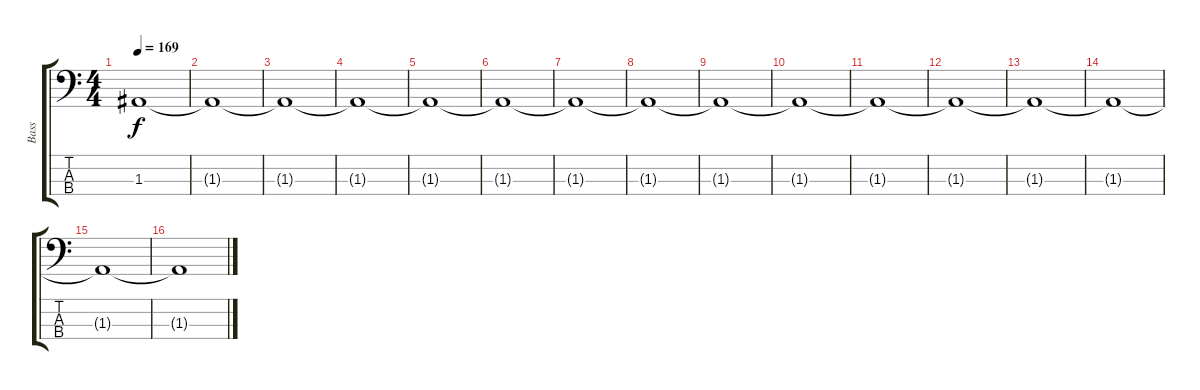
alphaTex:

\track ("Bass" "Bass") {instrument electricbassfinger}
\staff {score tabs}
\tuning (G2 D2 A1 E1) {hide}
\ts (4 4)
\tempo 169
\clef f4
\ks c
1.3{t}.1{dy f} |
1.3{t}.1 |
1.3{t}.1 |
1.3{t}.1 |
1.3{t}.1 |
1.3{t}.1 |
1.3{t}.1 |
1.3{t}.1 |
1.3{t}.1 |
1.3{t}.1 |
1.3{t}.1 |
1.3{t}.1 |
1.3{t}.1 |
1.3{t}.1 |
1.3{t}.1 |
1.3{t}.1
